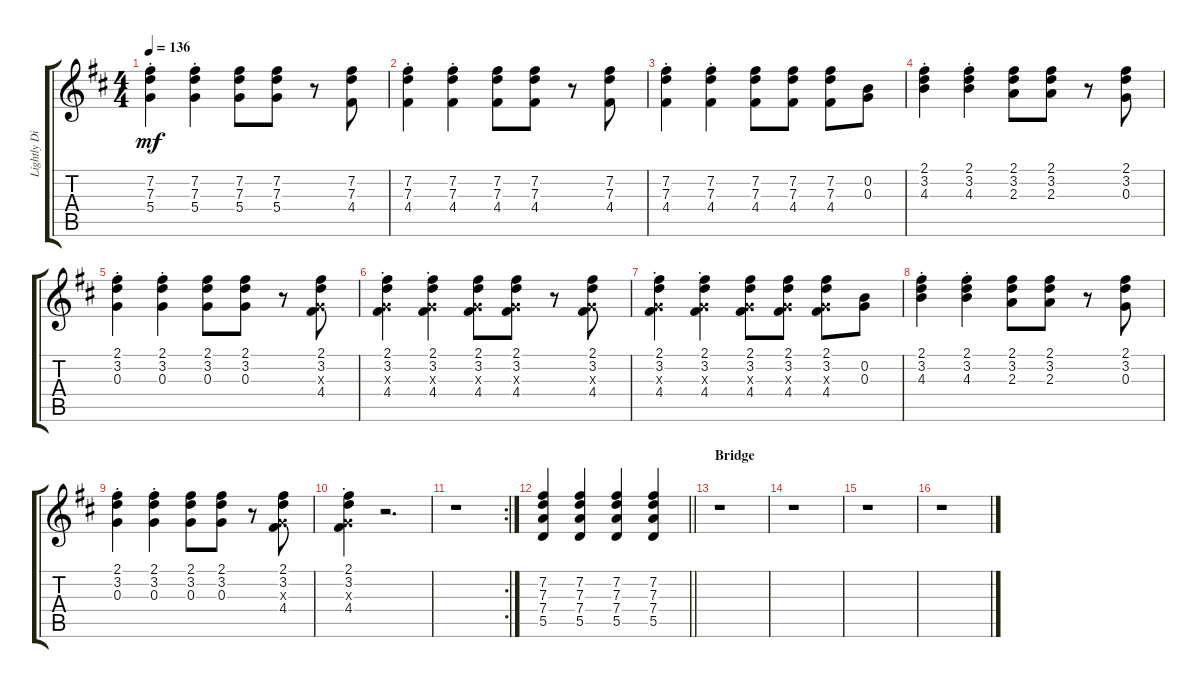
\track ("Lightly Distorted/Acoustic" "Lightly Di") {instrument distortionguitar}
\staff {score tabs}
\tuning (E4 B3 G3 D3 A2 E2) {hide}
\ts (4 4)
\tempo 136
\clef g2
\ks d
(7.2{st} 7.3{st} 5.4{st}).4{dy mf} (7.2{st} 7.3{st} 5.4{st}).4 (7.2 7.3 5.4).8 (7.2 7.3 5.4).8 r.8 (7.2 7.3 4.4).8 |
(7.2{st} 7.3{st} 4.4{st}).4 (7.2{st} 7.3{st} 4.4{st}).4 (7.2 7.3 4.4).8 (7.2 7.3 4.4).8 r.8 (7.2 7.3 4.4).8 |
(7.2{st} 7.3{st} 4.4{st}).4 (7.2{st} 7.3{st} 4.4{st}).4 (7.2 7.3 4.4).8 (7.2 7.3 4.4).8 (7.2 7.3 4.4).8 (0.2 0.3).8 |
(2.1{st} 3.2{st} 4.3{st}).4 (2.1{st} 3.2{st} 4.3{st}).4 (2.1 3.2 2.3).8 (2.1 3.2 2.3).8 r.8 (2.1 3.2 0.3).8 |
(2.1{st} 3.2{st} 0.3{st}).4 (2.1{st} 3.2{st} 0.3{st}).4 (2.1 3.2 0.3).8 (2.1 3.2 0.3).8 r.8 (2.1 3.2 0.3{x} 4.4).8 |
(2.1{st} 3.2{st} 0.3{x} 4.4{st}).4 (2.1{st} 3.2{st} 0.3{x} 4.4{st}).4 (2.1 3.2 0.3{x} 4.4).8 (2.1 3.2 0.3{x} 4.4).8 r.8 (2.1 3.2 0.3{x} 4.4).8 |
(2.1{st} 3.2{st} 0.3{x} 4.4{st}).4 (2.1{st} 3.2{st} 0.3{x} 4.4{st}).4 (2.1 3.2 0.3{x} 4.4).8 (2.1 3.2 0.3{x} 4.4).8 (2.1 3.2 0.3{x} 4.4).8 (0.2 0.3).8 |
(2.1{st} 3.2{st} 4.3{st}).4 (2.1{st} 3.2{st} 4.3{st}).4 (2.1 3.2 2.3).8 (2.1 3.2 2.3).8 r.8 (2.1 3.2 0.3).8 |
(2.1{st} 3.2{st} 0.3{st}).4 (2.1{st} 3.2{st} 0.3{st}).4 (2.1 3.2 0.3).8 (2.1 3.2 0.3).8 r.8 (2.1 3.2 0.3{x} 4.4).8 |
(2.1{st} 3.2{st} 0.3{x} 4.4{st}).4 r.2{d} |
\rc 2
r.1 |
\barLineRight lightlight
(7.2 7.3 7.4 5.5).4 (7.2 7.3 7.4 5.5).4 (7.2 7.3 7.4 5.5).4 (7.2 7.3 7.4 5.5).4 |
\section ("" "Bridge")
r.1 |
r.1 |
r.1 |
r.1
